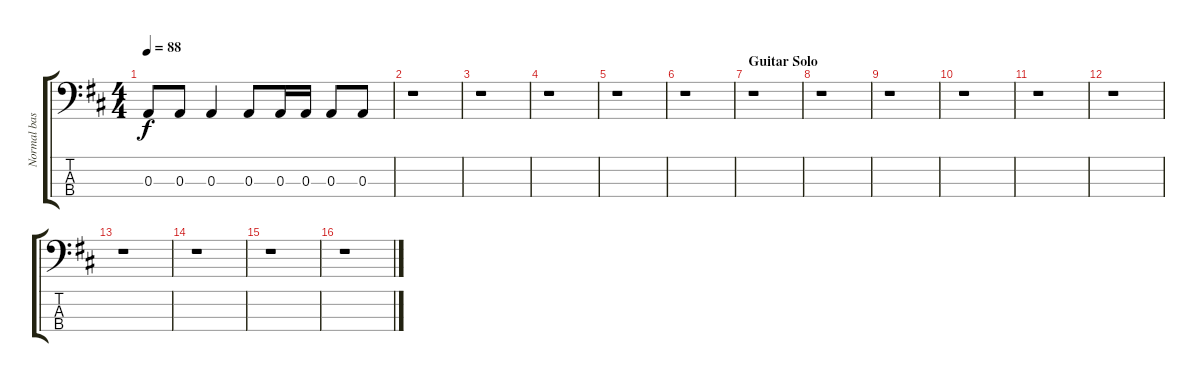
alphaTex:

\track ("Normal bass (Noel Redding)" "Normal bas") {instrument electricbassfinger}
\staff {score tabs}
\tuning (G2 D2 A1 E1) {hide}
\ts (4 4)
\tempo 88
\clef f4
\ks d
0.3.8{dy f} 0.3.8 0.3.4 0.3.8 0.3.16 0.3.16 0.3.8 0.3.8 |
r.1 |
r.1 |
r.1 |
r.1 |
r.1 |
\section ("" "Guitar Solo")
r.1 |
r.1 |
r.1 |
r.1 |
r.1 |
r.1 |
r.1 |
r.1 |
r.1 |
r.1
